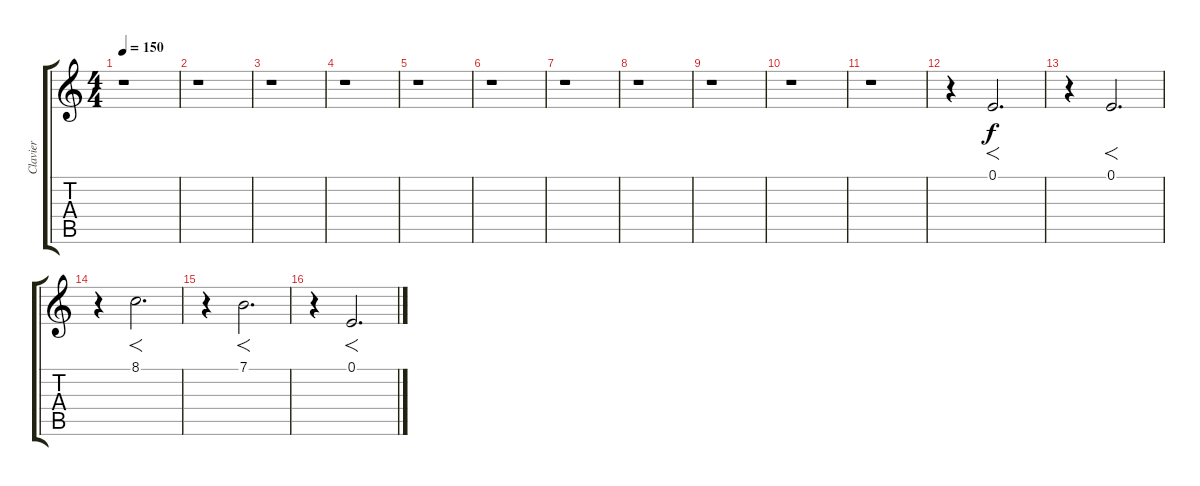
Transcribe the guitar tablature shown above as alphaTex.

\track ("Clavier" "Clavier") {instrument choiraahs}
\staff {score tabs}
\tuning (E4 B3 G3 D3 A2 E2) {hide}
\ts (4 4)
\tempo 150
\clef g2
\ks c
r.1{dy f} |
r.1 |
r.1 |
r.1 |
r.1 |
r.1 |
r.1 |
r.1 |
r.1 |
r.1 |
r.1 |
r.4 0.1.2{f d} |
r.4 0.1.2{f d} |
r.4 8.1.2{f d} |
r.4 7.1.2{f d} |
r.4 0.1.2{f d}
